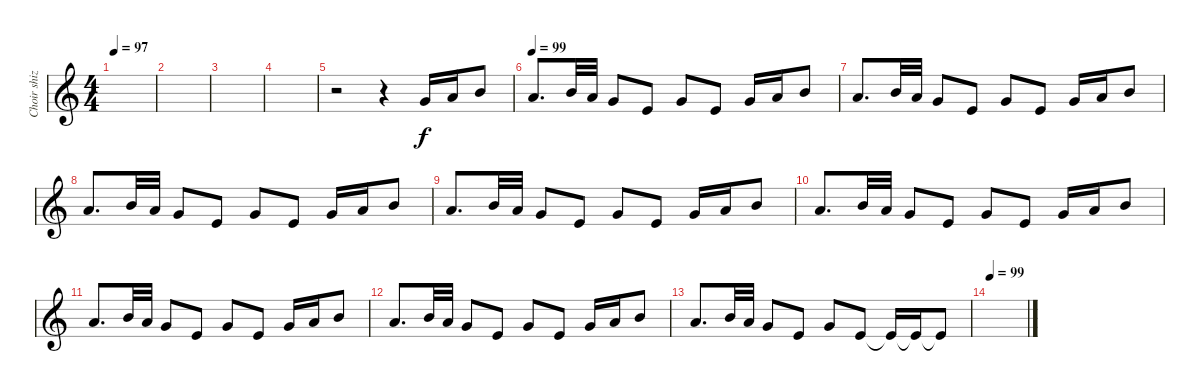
\track ("Choir shiz" "Choir shiz") {instrument choiraahs}
\staff {score}
\tuning (E4 C4 G3 C3 G2 C2) {hide}
\ts (4 4)
\tempo 97
\clef g2
\ks c
|
|
|
|
r.2 r.4 12.3.16 14.3.16 16.3.8 |
\tempo 99
14.3.8{d} 16.3.32 14.3.32 12.3.8 16.4.8 12.3.8 16.4.8 12.3.16 14.3.16 16.3.8 |
14.3.8{d} 16.3.32 14.3.32 12.3.8 16.4.8 12.3.8 16.4.8 12.3.16 14.3.16 16.3.8 |
14.3.8{d} 16.3.32 14.3.32 12.3.8 16.4.8 12.3.8 16.4.8 12.3.16 14.3.16 16.3.8 |
14.3.8{d} 16.3.32 14.3.32 12.3.8 16.4.8 12.3.8 16.4.8 12.3.16 14.3.16 16.3.8 |
14.3.8{d} 16.3.32 14.3.32 12.3.8 16.4.8 12.3.8 16.4.8 12.3.16 14.3.16 16.3.8 |
14.3.8{d} 16.3.32 14.3.32 12.3.8 16.4.8 12.3.8 16.4.8 12.3.16 14.3.16 16.3.8 |
14.3.8{d} 16.3.32 14.3.32 12.3.8 16.4.8 12.3.8 16.4.8 12.3.16 14.3.16 16.3.8 |
14.3.8{d} 16.3.32 14.3.32 12.3.8 16.4.8 12.3.8 16.4.8 16.4{t}.16 16.4{t}.16 16.4{t}.8 |
\tempo 99
